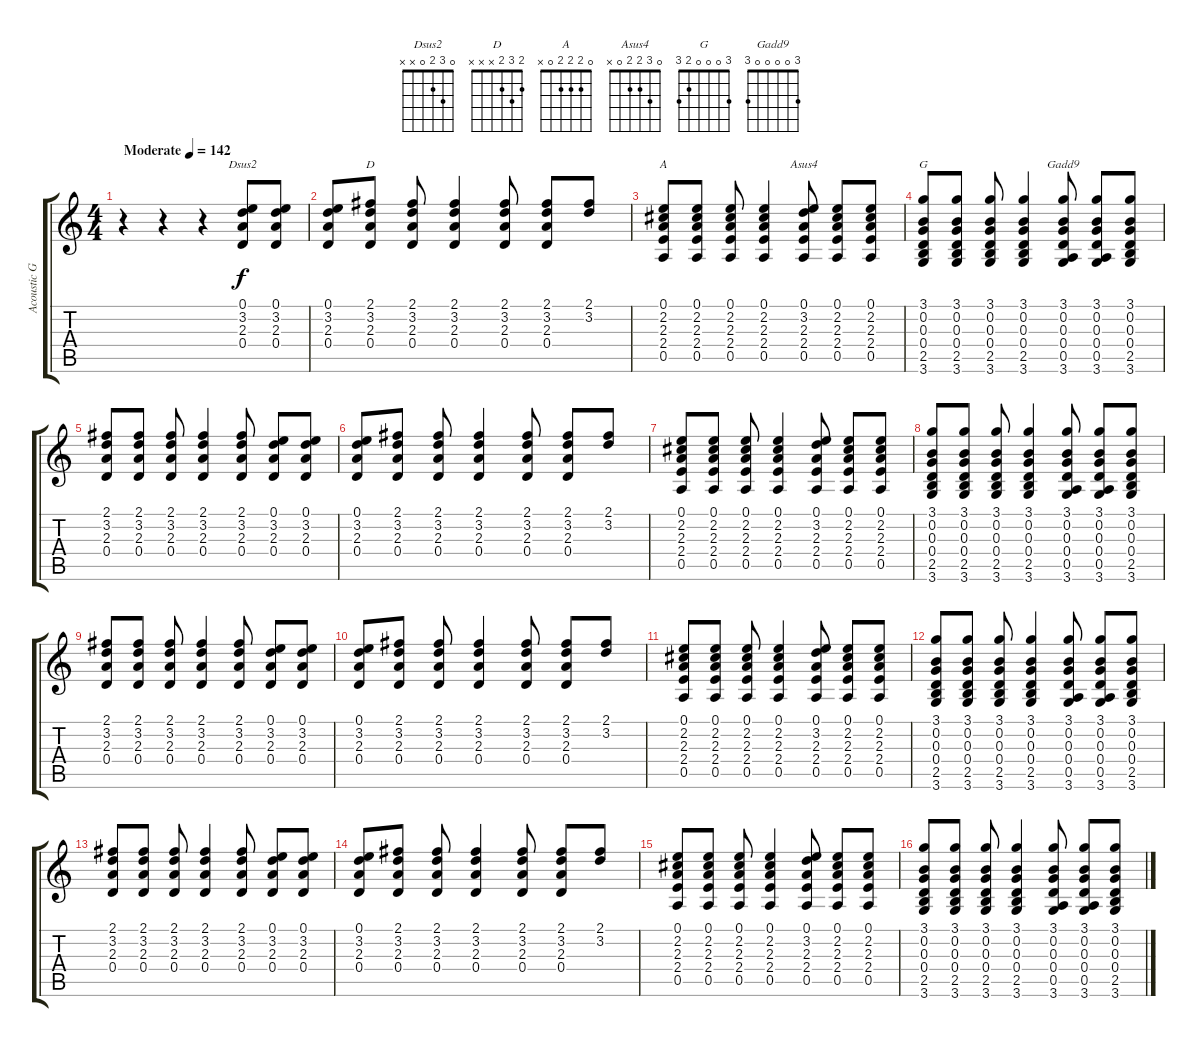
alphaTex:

\track ("Acoustic Guitar" "Acoustic G") {instrument acousticguitarsteel}
\staff {score tabs}
\tuning (E4 B3 G3 D3 A2 E2) {hide}
\chord ("Dsus2" 0 3 2 0 x x)
\chord ("D" 2 3 2 x x x)
\chord ("A" 0 2 2 2 0 x)
\chord ("Asus4" 0 3 2 2 0 x)
\chord ("G" 3 0 0 0 2 3)
\chord ("Gadd9" 3 0 0 0 0 3)
\ts (4 4)
\tempo (142 "Moderate")
\clef g2
\ks c
r.4{dy f instrument acousticguitarsteel} r.4 r.4 (0.1 3.2 2.3 0.4).8{ch "Dsus2"} (0.1 3.2 2.3 0.4).8 |
(0.1 3.2 2.3 0.4).8 (2.1 3.2 2.3 0.4).8{ch "D"} (2.1 3.2 2.3 0.4).8 (2.1 3.2 2.3 0.4).4 (2.1 3.2 2.3 0.4).8 (2.1 3.2 2.3 0.4).8 (2.1 3.2).8 |
(0.1 2.2 2.3 2.4 0.5).8{ch "A"} (0.1 2.2 2.3 2.4 0.5).8 (0.1 2.2 2.3 2.4 0.5).8 (0.1 2.2 2.3 2.4 0.5).4 (0.1 3.2 2.3 2.4 0.5).8{ch "Asus4"} (0.1 2.2 2.3 2.4 0.5).8 (0.1 2.2 2.3 2.4 0.5).8 |
(3.1 0.2 0.3 0.4 2.5 3.6).8{ch "G"} (3.1 0.2 0.3 0.4 2.5 3.6).8 (3.1 0.2 0.3 0.4 2.5 3.6).8 (3.1 0.2 0.3 0.4 2.5 3.6).4 (3.1 0.2 0.3 0.4 0.5 3.6).8{ch "Gadd9"} (3.1 0.2 0.3 0.4 0.5 3.6).8 (3.1 0.2 0.3 0.4 2.5 3.6).8 |
(2.1 3.2 2.3 0.4).8 (2.1 3.2 2.3 0.4).8 (2.1 3.2 2.3 0.4).8 (2.1 3.2 2.3 0.4).4 (2.1 3.2 2.3 0.4).8 (0.1 3.2 2.3 0.4).8 (0.1 3.2 2.3 0.4).8 |
(0.1 3.2 2.3 0.4).8 (2.1 3.2 2.3 0.4).8 (2.1 3.2 2.3 0.4).8 (2.1 3.2 2.3 0.4).4 (2.1 3.2 2.3 0.4).8 (2.1 3.2 2.3 0.4).8 (2.1 3.2).8 |
(0.1 2.2 2.3 2.4 0.5).8 (0.1 2.2 2.3 2.4 0.5).8 (0.1 2.2 2.3 2.4 0.5).8 (0.1 2.2 2.3 2.4 0.5).4 (0.1 3.2 2.3 2.4 0.5).8 (0.1 2.2 2.3 2.4 0.5).8 (0.1 2.2 2.3 2.4 0.5).8 |
(3.1 0.2 0.3 0.4 2.5 3.6).8 (3.1 0.2 0.3 0.4 2.5 3.6).8 (3.1 0.2 0.3 0.4 2.5 3.6).8 (3.1 0.2 0.3 0.4 2.5 3.6).4 (3.1 0.2 0.3 0.4 0.5 3.6).8 (3.1 0.2 0.3 0.4 0.5 3.6).8 (3.1 0.2 0.3 0.4 2.5 3.6).8 |
(2.1 3.2 2.3 0.4).8 (2.1 3.2 2.3 0.4).8 (2.1 3.2 2.3 0.4).8 (2.1 3.2 2.3 0.4).4 (2.1 3.2 2.3 0.4).8 (0.1 3.2 2.3 0.4).8 (0.1 3.2 2.3 0.4).8 |
(0.1 3.2 2.3 0.4).8 (2.1 3.2 2.3 0.4).8 (2.1 3.2 2.3 0.4).8 (2.1 3.2 2.3 0.4).4 (2.1 3.2 2.3 0.4).8 (2.1 3.2 2.3 0.4).8 (2.1 3.2).8 |
(0.1 2.2 2.3 2.4 0.5).8 (0.1 2.2 2.3 2.4 0.5).8 (0.1 2.2 2.3 2.4 0.5).8 (0.1 2.2 2.3 2.4 0.5).4 (0.1 3.2 2.3 2.4 0.5).8 (0.1 2.2 2.3 2.4 0.5).8 (0.1 2.2 2.3 2.4 0.5).8 |
(3.1 0.2 0.3 0.4 2.5 3.6).8 (3.1 0.2 0.3 0.4 2.5 3.6).8 (3.1 0.2 0.3 0.4 2.5 3.6).8 (3.1 0.2 0.3 0.4 2.5 3.6).4 (3.1 0.2 0.3 0.4 0.5 3.6).8 (3.1 0.2 0.3 0.4 0.5 3.6).8 (3.1 0.2 0.3 0.4 2.5 3.6).8 |
(2.1 3.2 2.3 0.4).8 (2.1 3.2 2.3 0.4).8 (2.1 3.2 2.3 0.4).8 (2.1 3.2 2.3 0.4).4 (2.1 3.2 2.3 0.4).8 (0.1 3.2 2.3 0.4).8 (0.1 3.2 2.3 0.4).8 |
(0.1 3.2 2.3 0.4).8 (2.1 3.2 2.3 0.4).8 (2.1 3.2 2.3 0.4).8 (2.1 3.2 2.3 0.4).4 (2.1 3.2 2.3 0.4).8 (2.1 3.2 2.3 0.4).8 (2.1 3.2).8 |
(0.1 2.2 2.3 2.4 0.5).8 (0.1 2.2 2.3 2.4 0.5).8 (0.1 2.2 2.3 2.4 0.5).8 (0.1 2.2 2.3 2.4 0.5).4 (0.1 3.2 2.3 2.4 0.5).8 (0.1 2.2 2.3 2.4 0.5).8 (0.1 2.2 2.3 2.4 0.5).8 |
(3.1 0.2 0.3 0.4 2.5 3.6).8 (3.1 0.2 0.3 0.4 2.5 3.6).8 (3.1 0.2 0.3 0.4 2.5 3.6).8 (3.1 0.2 0.3 0.4 2.5 3.6).4 (3.1 0.2 0.3 0.4 0.5 3.6).8 (3.1 0.2 0.3 0.4 0.5 3.6).8 (3.1 0.2 0.3 0.4 2.5 3.6).8
